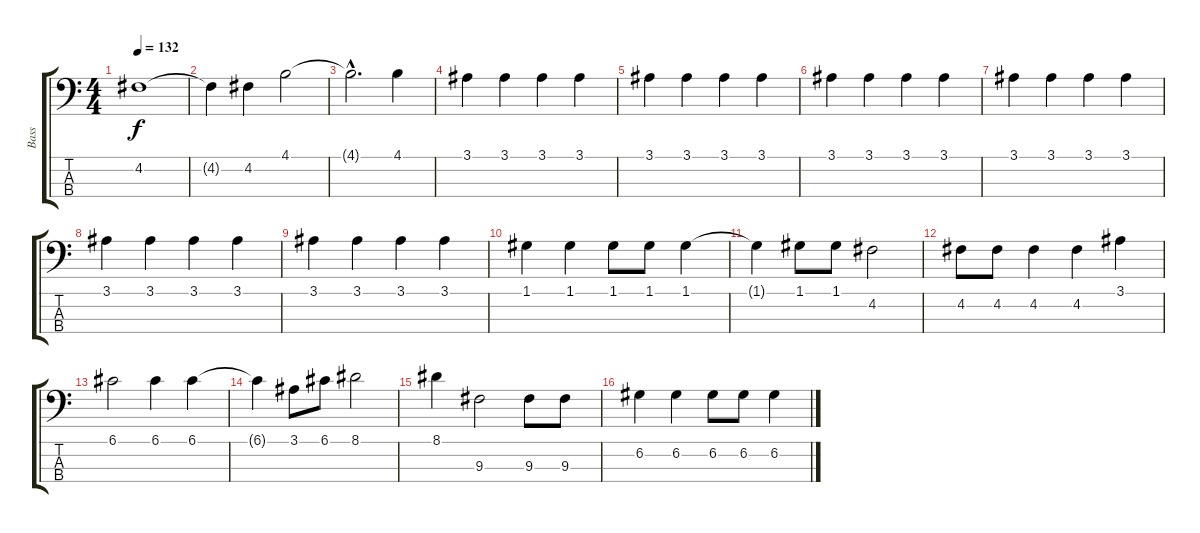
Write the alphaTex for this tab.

\track ("Bass" "Bass") {instrument fretlessbass}
\staff {score tabs}
\tuning (G2 D2 A1 E1) {hide}
\ts (4 4)
\tempo 132
\clef f4
\ks c
4.2.1{dy f} |
4.2{t}.4 4.2.4 4.1.2 |
4.1{hac t}.2{d} 4.1.4 |
3.1.4 3.1.4 3.1.4 3.1.4 |
3.1.4 3.1.4 3.1.4 3.1.4 |
3.1.4 3.1.4 3.1.4 3.1.4 |
3.1.4 3.1.4 3.1.4 3.1.4 |
3.1.4 3.1.4 3.1.4 3.1.4 |
3.1.4 3.1.4 3.1.4 3.1.4 |
1.1.4 1.1.4 1.1.8 1.1.8 1.1.4 |
1.1{t}.4 1.1.8 1.1.8 4.2.2 |
4.2.8 4.2.8 4.2.4 4.2.4 3.1.4 |
6.1.2 6.1.4 6.1.4 |
6.1{t}.4 3.1.8 6.1.8 8.1.2 |
8.1.4 9.3.2 9.3.8 9.3.8 |
6.2.4 6.2.4 6.2.8 6.2.8 6.2.4
